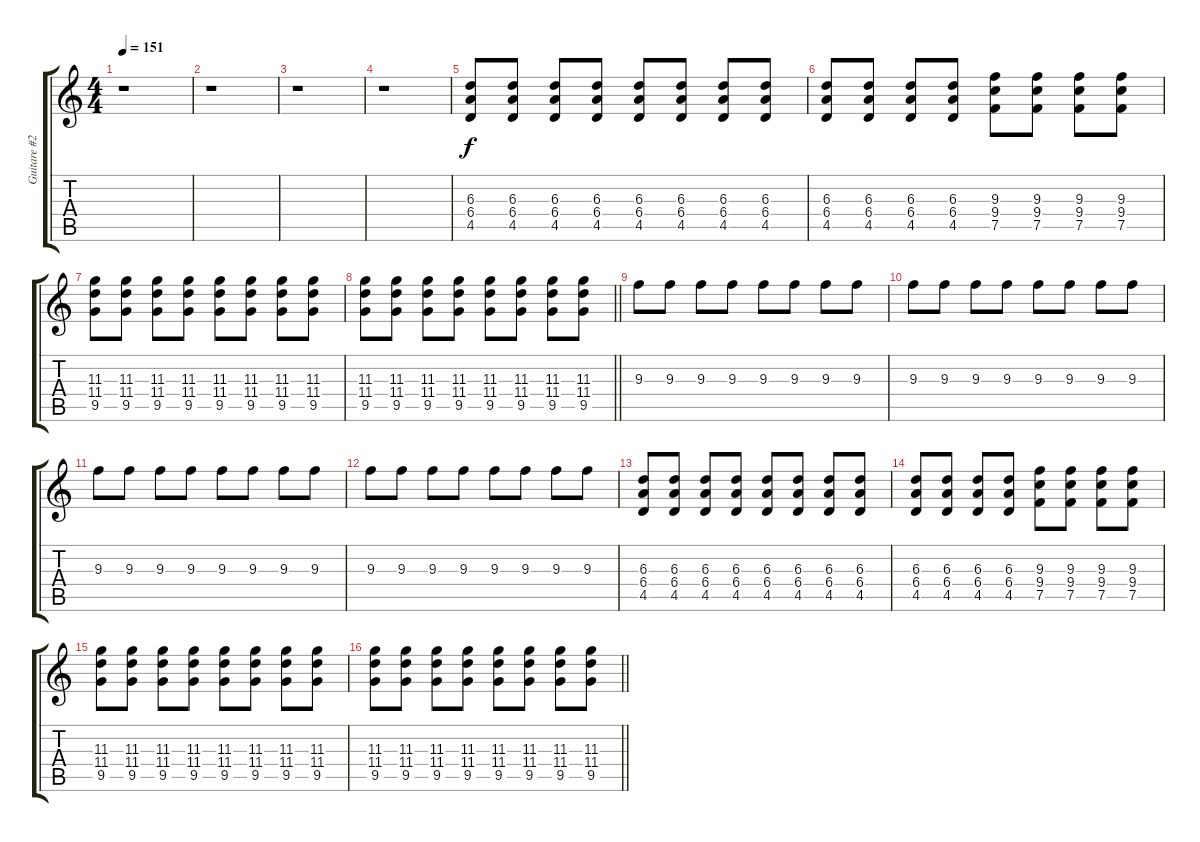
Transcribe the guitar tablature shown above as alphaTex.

\track ("Guitare #2" "Guitare #2") {instrument overdrivenguitar}
\staff {score tabs}
\tuning (C4 C4 Ab3 Eb3 Bb2 F2) {hide}
\ts (4 4)
\tempo 151
\clef g2
\ks c
r.1{dy f} |
r.1 |
r.1 |
r.1 |
(6.3 6.4 4.5).8 (6.3 6.4 4.5).8 (6.3 6.4 4.5).8 (6.3 6.4 4.5).8 (6.3 6.4 4.5).8 (6.3 6.4 4.5).8 (6.3 6.4 4.5).8 (6.3 6.4 4.5).8 |
(6.3 6.4 4.5).8 (6.3 6.4 4.5).8 (6.3 6.4 4.5).8 (6.3 6.4 4.5).8 (9.3 9.4 7.5).8 (9.3 9.4 7.5).8 (9.3 9.4 7.5).8 (9.3 9.4 7.5).8 |
(11.3 11.4 9.5).8 (11.3 11.4 9.5).8 (11.3 11.4 9.5).8 (11.3 11.4 9.5).8 (11.3 11.4 9.5).8 (11.3 11.4 9.5).8 (11.3 11.4 9.5).8 (11.3 11.4 9.5).8 |
\barLineRight lightlight
(11.3 11.4 9.5).8 (11.3 11.4 9.5).8 (11.3 11.4 9.5).8 (11.3 11.4 9.5).8 (11.3 11.4 9.5).8 (11.3 11.4 9.5).8 (11.3 11.4 9.5).8 (11.3 11.4 9.5).8 |
9.3.8 9.3.8 9.3.8 9.3.8 9.3.8 9.3.8 9.3.8 9.3.8 |
9.3.8 9.3.8 9.3.8 9.3.8 9.3.8 9.3.8 9.3.8 9.3.8 |
9.3.8 9.3.8 9.3.8 9.3.8 9.3.8 9.3.8 9.3.8 9.3.8 |
9.3.8 9.3.8 9.3.8 9.3.8 9.3.8 9.3.8 9.3.8 9.3.8 |
(6.3 6.4 4.5).8 (6.3 6.4 4.5).8 (6.3 6.4 4.5).8 (6.3 6.4 4.5).8 (6.3 6.4 4.5).8 (6.3 6.4 4.5).8 (6.3 6.4 4.5).8 (6.3 6.4 4.5).8 |
(6.3 6.4 4.5).8 (6.3 6.4 4.5).8 (6.3 6.4 4.5).8 (6.3 6.4 4.5).8 (9.3 9.4 7.5).8 (9.3 9.4 7.5).8 (9.3 9.4 7.5).8 (9.3 9.4 7.5).8 |
(11.3 11.4 9.5).8 (11.3 11.4 9.5).8 (11.3 11.4 9.5).8 (11.3 11.4 9.5).8 (11.3 11.4 9.5).8 (11.3 11.4 9.5).8 (11.3 11.4 9.5).8 (11.3 11.4 9.5).8 |
\barLineRight lightlight
(11.3 11.4 9.5).8 (11.3 11.4 9.5).8 (11.3 11.4 9.5).8 (11.3 11.4 9.5).8 (11.3 11.4 9.5).8 (11.3 11.4 9.5).8 (11.3 11.4 9.5).8 (11.3 11.4 9.5).8
